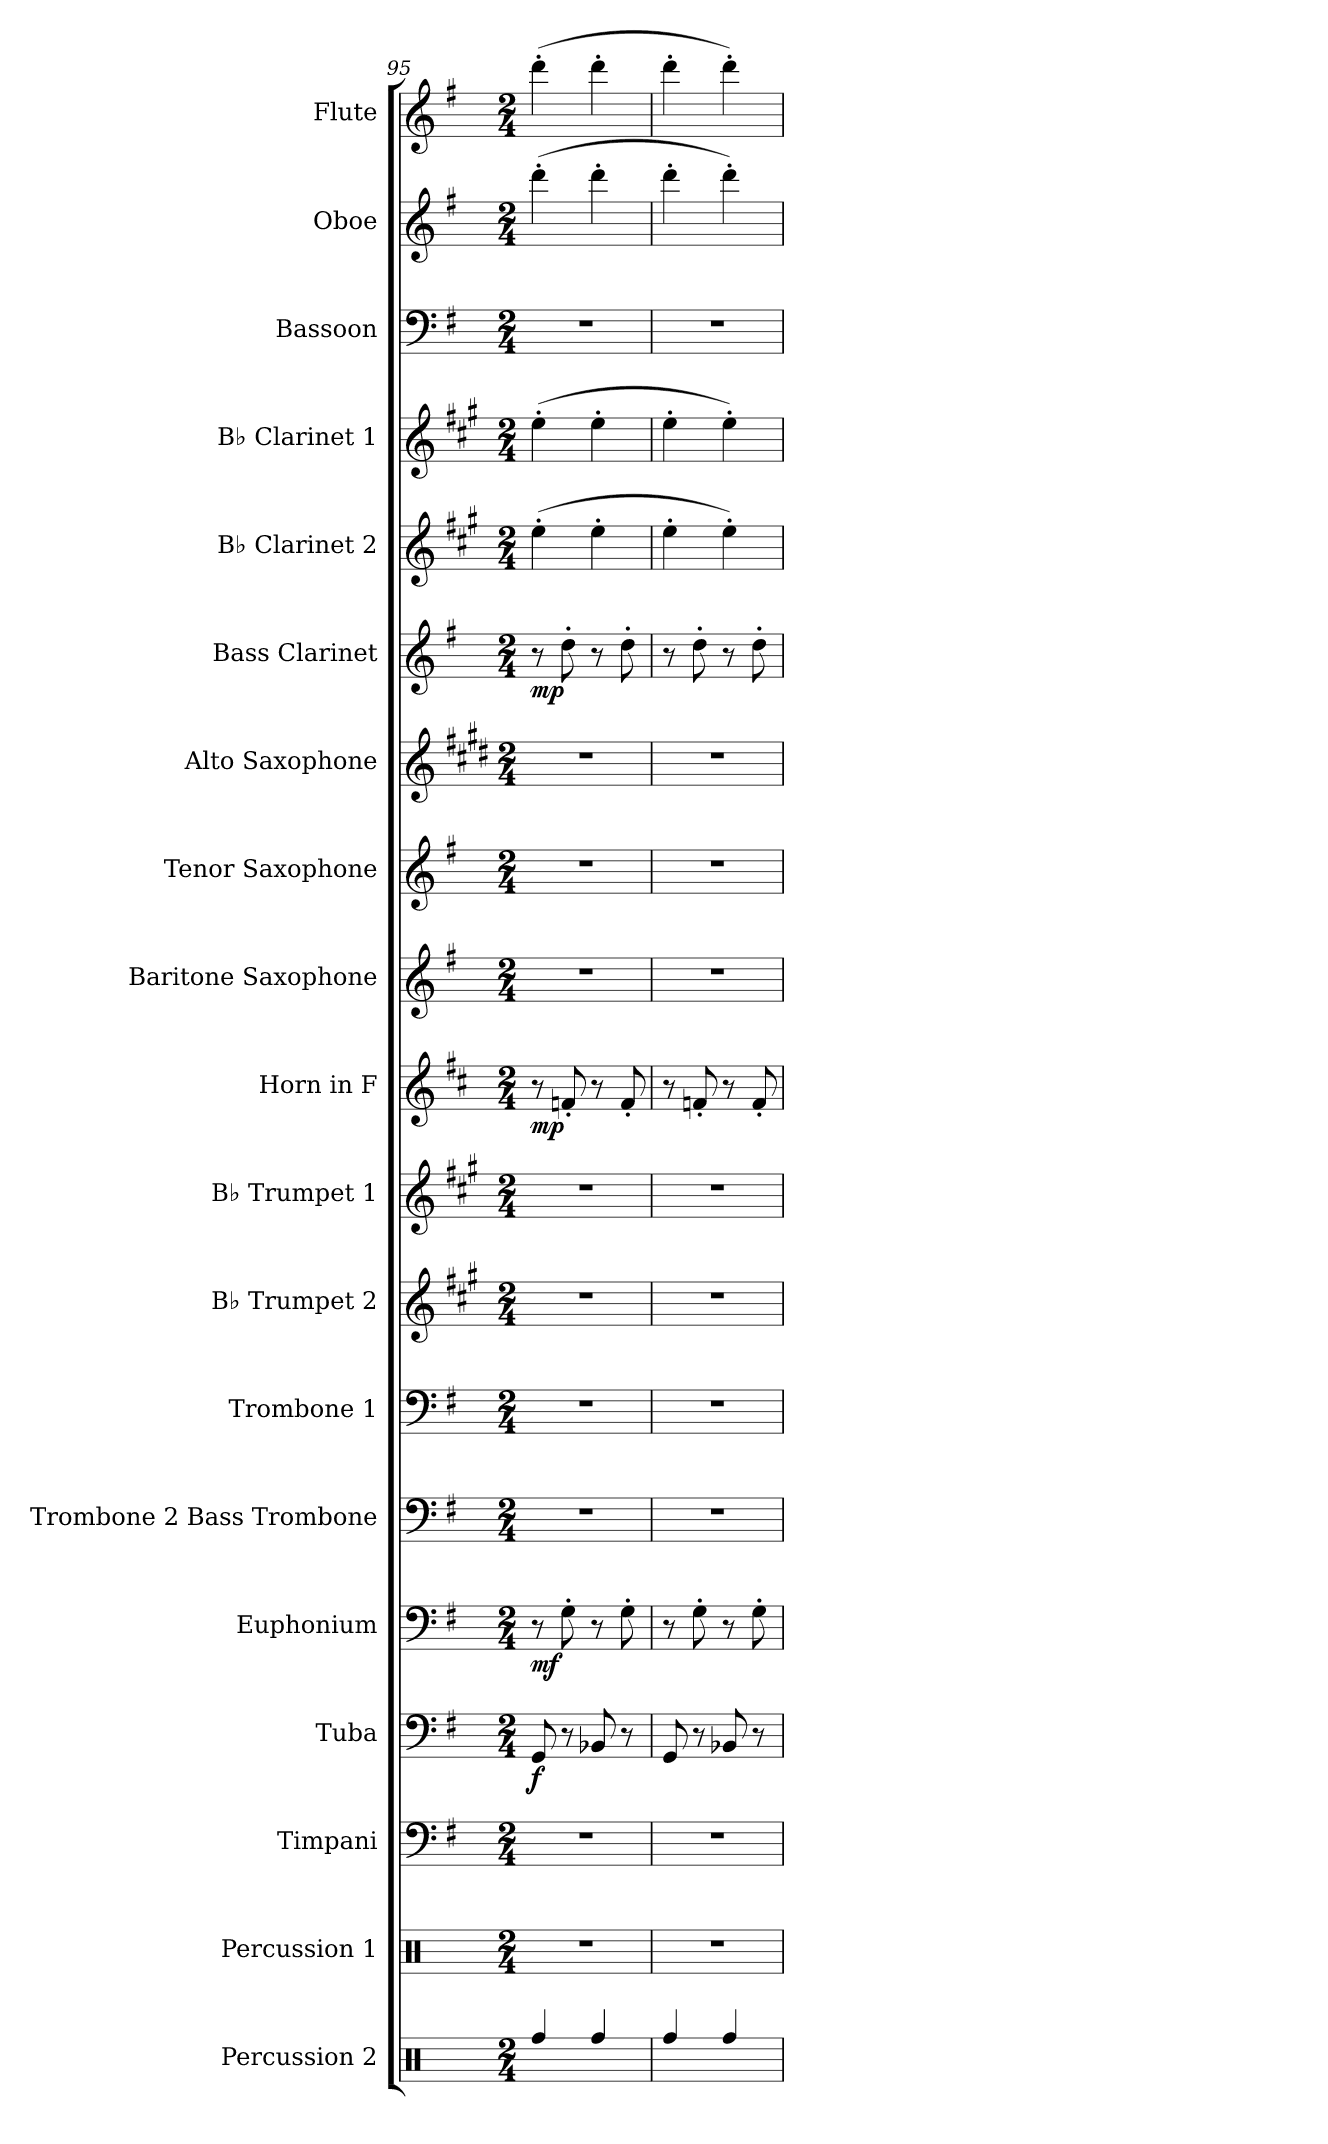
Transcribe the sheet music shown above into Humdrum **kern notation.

**kern	**kern	**kern	**kern	**dynam	**kern	**dynam	**kern	**kern	**kern	**kern	**kern	**dynam	**kern	**kern	**kern	**kern	**dynam	**kern	**kern	**kern	**kern	**kern
*part19	*part18	*part17	*part16	*part16	*part15	*part15	*part14	*part13	*part12	*part11	*part10	*part10	*part9	*part8	*part7	*part6	*part6	*part5	*part4	*part3	*part2	*part1
*staff19	*staff18	*staff17	*staff16	*staff16	*staff15	*staff15	*staff14	*staff13	*staff12	*staff11	*staff10	*staff10	*staff9	*staff8	*staff7	*staff6	*staff6	*staff5	*staff4	*staff3	*staff2	*staff1
*I"Percussion 2	*I"Percussion 1	*I"Timpani	*I"Tuba	*	*I"Euphonium	*	*I"Trombone 2 Bass Trombone	*I"Trombone 1	*I"B♭ Trumpet 2	*I"B♭ Trumpet 1	*I"Horn in F	*	*I"Baritone Saxophone	*I"Tenor Saxophone	*I"Alto Saxophone	*I"Bass Clarinet	*	*I"B♭ Clarinet 2	*I"B♭ Clarinet 1	*I"Bassoon	*I"Oboe	*I"Flute
*I'Perc. 2	*I'Perc. 1	*I'Timp.	*I'Tba.	*	*I'Euph.	*	*I'Tbn. 2 B. Tbn.	*I'Tbn. 1	*I'B♭ Tpt. 2	*I'B♭ Tpt. 1	*	*	*I'Bar. Sax.	*I'T. Sax.	*I'A. Sax.	*I'B. Cl.	*	*I'B♭ Cl. 2	*I'B♭ Cl. 1	*I'Bsn.	*I'Ob.	*I'Fl.
*clefX	*clefX	*clefF4	*clefF4	*	*clefF4	*	*clefF4	*clefF4	*clefG2	*clefG2	*clefG2	*	*clefG2	*clefG2	*clefG2	*clefG2	*	*clefG2	*clefG2	*clefF4	*clefG2	*clefG2
*	*	*	*	*	*	*	*	*	*ITrd1c2	*ITrd1c2	*ITrd4c7	*	*ITrd12c21	*ITrd8c14	*ITrd5c9	*ITrd8c14	*	*ITrd1c2	*ITrd1c2	*	*	*
*k[]	*k[]	*k[f#]	*k[f#]	*	*k[f#]	*	*k[f#]	*k[f#]	*k[f#]	*k[f#]	*k[f#]	*	*k[f#]	*k[f#]	*k[f#]	*k[f#]	*	*k[f#]	*k[f#]	*k[f#]	*k[f#]	*k[f#]
*M2/4	*M2/4	*M2/4	*M2/4	*	*M2/4	*	*M2/4	*M2/4	*M2/4	*M2/4	*M2/4	*	*M2/4	*M2/4	*M2/4	*M2/4	*	*M2/4	*M2/4	*M2/4	*M2/4	*M2/4
=95	=95	=95	=95	=95	=95	=95	=95	=95	=95	=95	=95	=95	=95	=95	=95	=95	=95	=95	=95	=95	=95	=95
!	!	!	!	!LO:DY:b	!	!LO:DY:b	!	!	!	!	!	!LO:DY:b	!	!	!	!	!LO:DY:b	!	!	!	!	!
4Rff/	2r	2r	8GG/	f	8r	mf	2r	2r	2r	2r	8r	mp	2r	2r	2r	8r	mp	(>4dd'\	(>4dd'\	2r	(>4ddd'\	(>4ddd'\
.	.	.	8r	.	8G'\	.	.	.	.	.	8B-X'/	.	.	.	.	8d'\	.	.	.	.	.	.
4Rff/	.	.	8BB-X/	.	8r	.	.	.	.	.	8r	.	.	.	.	8r	.	4dd'\	4dd'\	.	4ddd'\	4ddd'\
.	.	.	8r	.	8G'\	.	.	.	.	.	8B-'/	.	.	.	.	8d'\	.	.	.	.	.	.
=96	=96	=96	=96	=96	=96	=96	=96	=96	=96	=96	=96	=96	=96	=96	=96	=96	=96	=96	=96	=96	=96	=96
4Rff/	2r	2r	8GG/	.	8r	.	2r	2r	2r	2r	8r	.	2r	2r	2r	8r	.	4dd'\	4dd'\	2r	4ddd'\	4ddd'\
.	.	.	8r	.	8G'\	.	.	.	.	.	8B-X'/	.	.	.	.	8d'\	.	.	.	.	.	.
4Rff/	.	.	8BB-X/	.	8r	.	.	.	.	.	8r	.	.	.	.	8r	.	4dd'\)	4dd'\)	.	4ddd'\)	4ddd'\)
.	.	.	8r	.	8G'\	.	.	.	.	.	8B-'/	.	.	.	.	8d'\	.	.	.	.	.	.
=	=	=	=	=	=	=	=	=	=	=	=	=	=	=	=	=	=	=	=	=	=	=
*-	*-	*-	*-	*-	*-	*-	*-	*-	*-	*-	*-	*-	*-	*-	*-	*-	*-	*-	*-	*-	*-	*-
